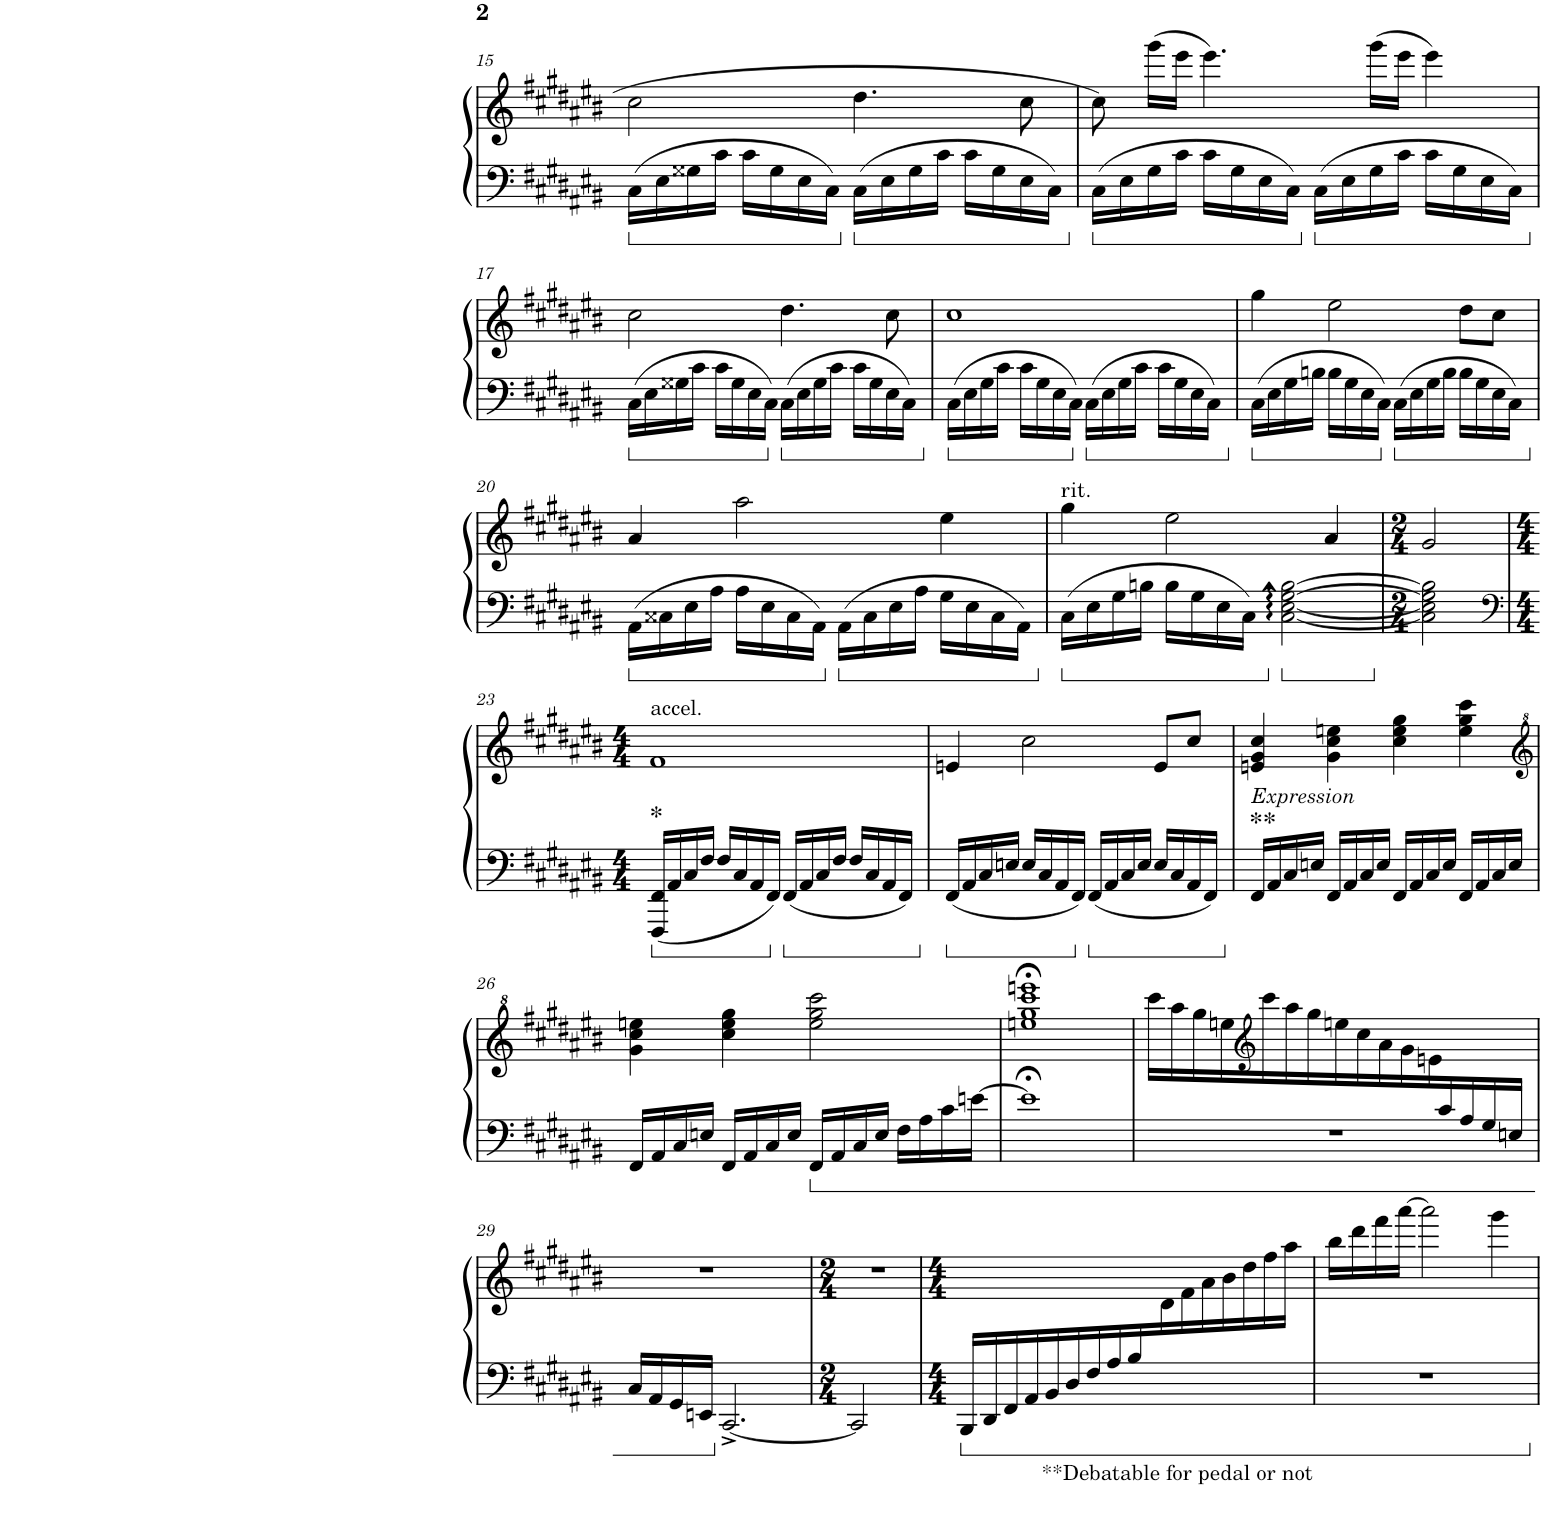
**kern	**kern
*part1	*part1
*staff2	*staff1
*I"Piano	*
*I'Pno.	*
!!LO:PB:g=z
*clefF4	*clefG2
*k[f#c#g#d#a#e#b#]	*k[f#c#g#d#a#e#b#]
*M4/4	*M4/4
=15	=15
16C#\LL	2cc#\
16E#\	.
16G##X\	.
16c#\JJ	.
16c#\LL	.
16G##\	.
16E#\	.
16C#\JJ	.
16C#\LL	4.dd#\
16E#\	.
16G##\	.
16c#\JJ	.
16c#\LL	.
16G##\	.
16E#\	8cc#\
16C#\JJ	.
=16	=16
16C#\LL	8cc#\
16E#\	.
16G#\	(16ggg#\LL
16c#\JJ	16eee#\JJ
16c#\LL	4.eee#\)
16G#\	.
16E#\	.
16C#\JJ	.
16C#\LL	.
16E#\	.
16G#\	(16ggg#\LL
16c#\JJ	16eee#\JJ
16c#\LL	4eee#\)
16G#\	.
16E#\	.
16C#\JJ	.
!!LO:LB:g=z
=17	=17
16C#\LL	2cc#\
16E#\	.
16G##X\	.
16c#\JJ	.
16c#\LL	.
16G##\	.
16E#\	.
16C#\JJ	.
16C#\LL	4.dd#\
16E#\	.
16G##\	.
16c#\JJ	.
16c#\LL	.
16G##\	.
16E#\	8cc#\
16C#\JJ	.
=18	=18
16C#\LL	1cc#
16E#\	.
16G#\	.
16c#\JJ	.
16c#\LL	.
16G#\	.
16E#\	.
16C#\JJ	.
16C#\LL	.
16E#\	.
16G#\	.
16c#\JJ	.
16c#\LL	.
16G#\	.
16E#\	.
16C#\JJ	.
=19	=19
16C#\LL	4gg#\
16E#\	.
16G#\	.
16Bn\JJ	.
16B\LL	2ee#\
16G#\	.
16E#\	.
16C#\JJ	.
16C#\LL	.
16E#\	.
16G#\	.
16B\JJ	.
16B\LL	8dd#\L
16G#\	.
16E#\	8cc#\J
16C#\JJ	.
!!LO:LB:g=z
=20	=20
16AA#\LL	4a#/
16C##X\	.
16E#\	.
16A#\JJ	.
16A#\LL	2aa#\
16E#\	.
16C##\	.
16AA#\JJ	.
16AA#\LL	.
16C##\	.
16E#\	.
16A#\JJ	.
16G#\LL	4ee#\
16E#\	.
16C##\	.
16AA#\JJ	.
=21	=21
!	!LO:TX:a:t=rit.
16C#\LL	4gg#\
16E#\	.
16G#\	.
16Bn\JJ	.
16B\LL	2ee#\
16G#\	.
16E#\	.
16C#\JJ	.
[2C#\ [2E#\ [2G#\ [2B\	.
.	4a#/
=22	=22
*M2/4	*M2/4
2C#\] 2E#\] 2G#\] 2B\]	2g#/
!!LO:LB:g=z
=23	=23
*clefF4	*
*M4/4	*M4/4
!	!LO:TX:a:t=accel.
!LO:TX:b:t=*Allow for slight pause to let	!
!LO:TX:b:t=musician return from the octave	!
!LO:TX:a:B:t=*	!
16FFF#/ 16FF#/LL	1f#
16AA#/	.
16C#/	.
16F#/JJ	.
16F#/LL	.
16C#/	.
16AA#/	.
16FF#/JJ	.
16FF#/LL	.
16AA#/	.
16C#/	.
16F#/JJ	.
16F#/LL	.
16C#/	.
16AA#/	.
16FF#/JJ	.
=24	=24
16FF#/LL	4en/
16AA#/	.
16C#/	.
16En/JJ	.
16E/LL	2cc#\
16C#/	.
16AA#/	.
16FF#/JJ	.
16FF#/LL	.
16AA#/	.
16C#/	.
16E/JJ	.
16E/LL	8e/L
16C#/	.
16AA#/	8cc#/J
16FF#/JJ	.
=25	=25
!	!LO:TX:b:i:t=Expression
!LO:TX:a:B:t=**	!
16FF#/LL	4en/ 4g#/ 4cc#/
!LO:TX:b:t=**Debatable for pedal or not	!
16AA#/	.
16C#/	.
16En/JJ	.
16FF#/LL	4g#\ 4cc#\ 4een\
16AA#/	.
16C#/	.
16E/JJ	.
16FF#/LL	4cc#\ 4ee\ 4gg#\
16AA#/	.
16C#/	.
16E/JJ	.
16FF#/LL	4ee\ 4gg#\ 4ccc#\
16AA#/	.
16C#/	.
16E/JJ	.
!!LO:LB:g=z
=26	=26
*	*clefG^2
16FF#/LL	4gg#\ 4ccc#\ 4eeen\
16AA#/	.
16C#/	.
16En/JJ	.
16FF#/LL	4ccc#\ 4eee\ 4ggg#\
16AA#/	.
16C#/	.
16E/JJ	.
16FF#/LL	2eee\ 2ggg#\ 2cccc#\
16AA#/	.
16C#/	.
16E/JJ	.
16F#\LL	.
16A#\	.
16c#\	.
[16en\JJ	.
=27	=27
1e;<]	1eeen;< 1ggg#;< 1cccc#;< 1eeeen;<
=28	=28
*^	*
2.ryy	1r	16cccc#\LL
.	.	16aaa#\
.	.	16ggg#\
.	.	16eeen\
*	*	*clefG2
.	.	16ccc#\
.	.	16aa#\
.	.	16gg#\
.	.	16een\
.	.	16cc#\
.	.	16a#\
.	.	16g#\
.	.	16en\
16c#/	.	16ryy
16A#/	.	16ryy
16G#/	.	16ryy
16En/JJ	.	16ryy
*v	*v	*
!!LO:LB:g=z
=29	=29
16C#/LL	1r
16AA#/	.
16GG#/	.
16EEn/JJ	.
[2.CC#^/	.
=30	=30
*M2/4	*M2/4
2CC#/]	2r
=31	=31
*M4/4	*M4/4
*	*^
16BBB#/LL	2ryy	16ryy
*	*v	*v
16DD#/	.
16FF#/	.
16AA#/	.
16BB#/	.
16D#/	.
16F#/	.
16A#/	.
16B#/	2ryy
*	*^
4..ryy	.	16d#\
.	.	16f#\
.	.	16a#\
.	.	16b#\
.	.	16dd#\
.	.	16ff#\
.	.	16aa#\JJ
*	*v	*v
=32	=32
1r	16bb#\LL
.	16ddd#\
.	16fff#\
.	[16aaa#\JJ
.	2aaa#\]
.	4ggg#\
=	=
*-	*-
